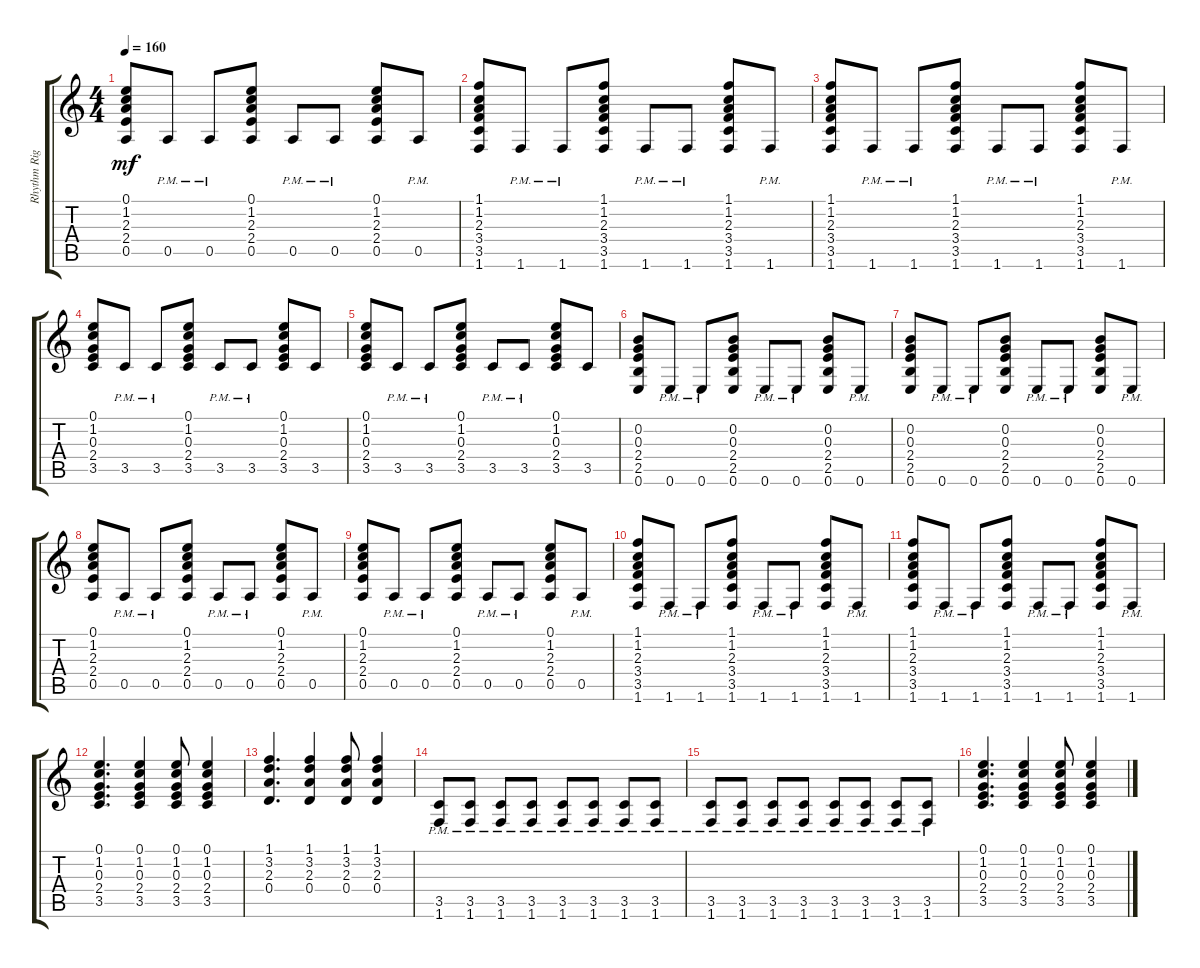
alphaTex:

\track ("Rhythm Right" "Rhythm Rig") {instrument acousticguitarsteel}
\staff {score tabs}
\tuning (E4 B3 G3 D3 A2 E2) {hide}
\ts (4 4)
\tempo 160
\clef g2
\ks c
(0.1 1.2 2.3 2.4 0.5).8{dy mf} 0.5{pm}.8 0.5{pm}.8 (0.1 1.2 2.3 2.4 0.5).8 0.5{pm}.8 0.5{pm}.8 (0.1 1.2 2.3 2.4 0.5).8 0.5{pm}.8 |
(1.1 1.2 2.3 3.4 3.5 1.6).8 1.6{pm}.8 1.6{pm}.8 (1.1 1.2 2.3 3.4 3.5 1.6).8 1.6{pm}.8 1.6{pm}.8 (1.1 1.2 2.3 3.4 3.5 1.6).8 1.6{pm}.8 |
(1.1 1.2 2.3 3.4 3.5 1.6).8 1.6{pm}.8 1.6{pm}.8 (1.1 1.2 2.3 3.4 3.5 1.6).8 1.6{pm}.8 1.6{pm}.8 (1.1 1.2 2.3 3.4 3.5 1.6).8 1.6{pm}.8 |
(0.1 1.2 0.3 2.4 3.5).8 3.5{pm}.8 3.5{pm}.8 (0.1 1.2 0.3 2.4 3.5).8 3.5{pm}.8 3.5{pm}.8 (0.1 1.2 0.3 2.4 3.5).8 3.5.8 |
(0.1 1.2 0.3 2.4 3.5).8 3.5{pm}.8 3.5{pm}.8 (0.1 1.2 0.3 2.4 3.5).8 3.5{pm}.8 3.5{pm}.8 (0.1 1.2 0.3 2.4 3.5).8 3.5.8 |
(0.2 0.3 2.4 2.5 0.6).8 0.6{pm}.8 0.6{pm}.8 (0.2 0.3 2.4 2.5 0.6).8 0.6{pm}.8 0.6{pm}.8 (0.2 0.3 2.4 2.5 0.6).8 0.6{pm}.8 |
(0.2 0.3 2.4 2.5 0.6).8 0.6{pm}.8 0.6{pm}.8 (0.2 0.3 2.4 2.5 0.6).8 0.6{pm}.8 0.6{pm}.8 (0.2 0.3 2.4 2.5 0.6).8 0.6{pm}.8 |
(0.1 1.2 2.3 2.4 0.5).8 0.5{pm}.8 0.5{pm}.8 (0.1 1.2 2.3 2.4 0.5).8 0.5{pm}.8 0.5{pm}.8 (0.1 1.2 2.3 2.4 0.5).8 0.5{pm}.8 |
(0.1 1.2 2.3 2.4 0.5).8 0.5{pm}.8 0.5{pm}.8 (0.1 1.2 2.3 2.4 0.5).8 0.5{pm}.8 0.5{pm}.8 (0.1 1.2 2.3 2.4 0.5).8 0.5{pm}.8 |
(1.1 1.2 2.3 3.4 3.5 1.6).8 1.6{pm}.8 1.6{pm}.8 (1.1 1.2 2.3 3.4 3.5 1.6).8 1.6{pm}.8 1.6{pm}.8 (1.1 1.2 2.3 3.4 3.5 1.6).8 1.6{pm}.8 |
(1.1 1.2 2.3 3.4 3.5 1.6).8 1.6{pm}.8 1.6{pm}.8 (1.1 1.2 2.3 3.4 3.5 1.6).8 1.6{pm}.8 1.6{pm}.8 (1.1 1.2 2.3 3.4 3.5 1.6).8 1.6{pm}.8 |
(0.1 1.2 0.3 2.4 3.5).4{d} (0.1 1.2 0.3 2.4 3.5).4 (0.1 1.2 0.3 2.4 3.5).8 (0.1 1.2 0.3 2.4 3.5).4 |
(1.1 3.2 2.3 0.4).4{d} (1.1 3.2 2.3 0.4).4 (1.1 3.2 2.3 0.4).8 (1.1 3.2 2.3 0.4).4 |
(3.5{pm} 1.6{pm}).8 (3.5{pm} 1.6{pm}).8 (3.5{pm} 1.6{pm}).8 (3.5{pm} 1.6{pm}).8 (3.5{pm} 1.6{pm}).8 (3.5{pm} 1.6{pm}).8 (3.5{pm} 1.6{pm}).8 (3.5{pm} 1.6{pm}).8 |
(3.5{pm} 1.6{pm}).8 (3.5{pm} 1.6{pm}).8 (3.5{pm} 1.6{pm}).8 (3.5{pm} 1.6{pm}).8 (3.5{pm} 1.6{pm}).8 (3.5{pm} 1.6{pm}).8 (3.5{pm} 1.6{pm}).8 (3.5{pm} 1.6{pm}).8 |
(0.1 1.2 0.3 2.4 3.5).4{d} (0.1 1.2 0.3 2.4 3.5).4 (0.1 1.2 0.3 2.4 3.5).8 (0.1 1.2 0.3 2.4 3.5).4
